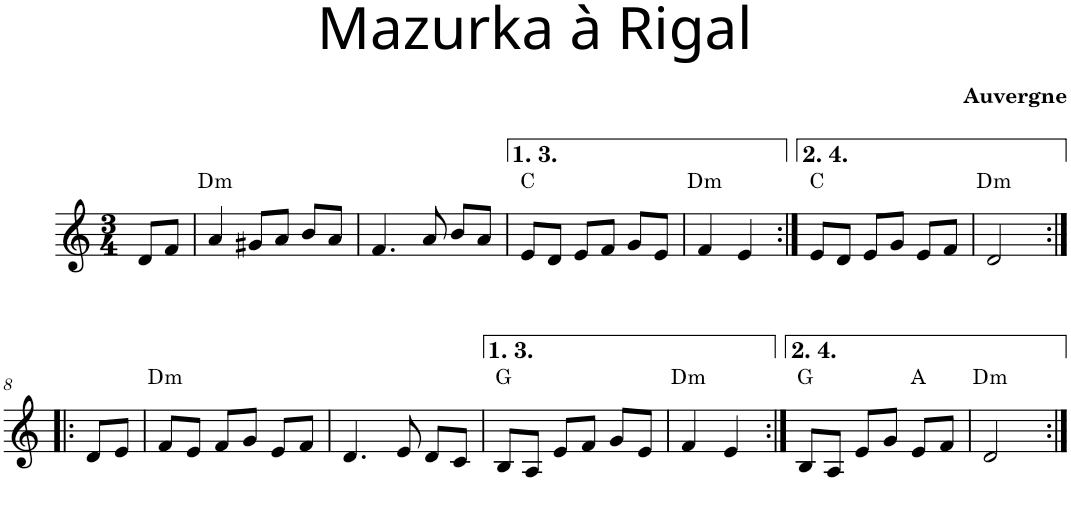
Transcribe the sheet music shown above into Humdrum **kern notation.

**kern	**harte
*part1	*part1
*staff1	*
*I"Violon	*
*I'Vln.	*
*clefG2	*
*k[]	*
*M3/4	*
=1	=1
8d/L	.
8f/J	.
=2	=2
!	!LO:H:kt=m
4a/	D:min
8g#X/L	.
8a/J	.
8b/L	.
8a/J	.
=3	=3
4.f/	.
8a/	.
8b/L	.
8a/J	.
=4	=4
8e/L	C:maj
8d/J	.
8e/L	.
8f/J	.
8g/L	.
8e/J	.
=5	=5
!	!LO:H:kt=m
4f/	D:min
4e/	.
=6:|!	=6:|!
8e/L	C:maj
8d/J	.
8e/L	.
8g/J	.
8e/L	.
8f/J	.
=7	=7
!	!LO:H:kt=m
2d/	D:min
!!LO:LB:g=z
=8:|!|:	=8:|!|:
8d/L	.
8e/J	.
=9	=9
!	!LO:H:kt=m
8f/L	D:min
8e/J	.
8f/L	.
8g/J	.
8e/L	.
8f/J	.
=10	=10
4.d/	.
8e/	.
8d/L	.
8c/J	.
=11	=11
8B/L	G:maj
8A/J	.
8e/L	.
8f/J	.
8g/L	.
8e/J	.
=12	=12
!	!LO:H:kt=m
4f/	D:min
4e/	.
=13:|!	=13:|!
8B/L	G:maj
8A/J	.
8e/L	.
8g/J	.
8e/L	A:maj
8f/J	.
=14	=14
!	!LO:H:kt=m
2d/	D:min
=:|!	=:|!
*-	*-
